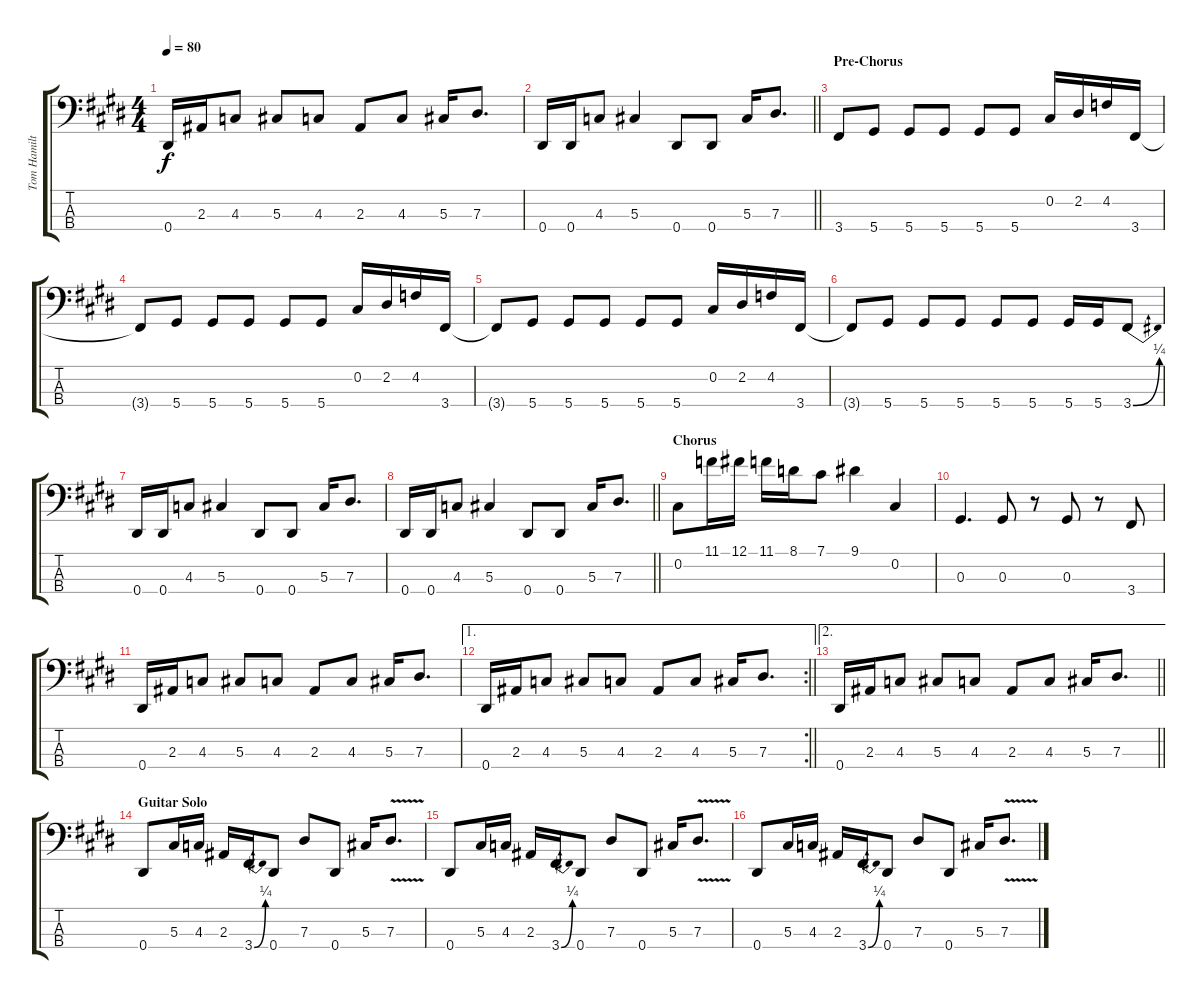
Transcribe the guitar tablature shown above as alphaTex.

\track ("Tom Hamilton (Bass)" "Tom Hamilt") {instrument electricbassfinger}
\staff {score tabs}
\tuning (Gb2 Db2 Ab1 Eb1) {hide}
\ts (4 4)
\tempo 80
\clef f4
\ks e
0.4.16{dy f} 2.3.16 4.3.8 5.3.8 4.3.8 2.3.8 4.3.8 5.3.16 7.3.8{d} |
\barLineRight lightlight
0.4.16 0.4.16 4.3.8 5.3.4 0.4.8 0.4.8 5.3.16 7.3.8{d} |
\section ("" "Pre-Chorus")
3.4.8 5.4.8 5.4.8 5.4.8 5.4.8 5.4.8 0.2.16 2.2.16 4.2.16 3.4.16 |
3.4{t}.8 5.4.8 5.4.8 5.4.8 5.4.8 5.4.8 0.2.16 2.2.16 4.2.16 3.4.16 |
3.4{t}.8 5.4.8 5.4.8 5.4.8 5.4.8 5.4.8 0.2.16 2.2.16 4.2.16 3.4.16 |
3.4{t}.8 5.4.8 5.4.8 5.4.8 5.4.8 5.4.8 5.4.16 5.4.16 3.4{be (bend 0 0 60 1)}.8 |
0.4.16 0.4.16 4.3.8 5.3.4 0.4.8 0.4.8 5.3.16 7.3.8{d} |
\barLineRight lightlight
0.4.16 0.4.16 4.3.8 5.3.4 0.4.8 0.4.8 5.3.16 7.3.8{d} |
\section ("" "Chorus")
0.2.8 11.1.16 12.1.16 11.1.16 8.1.16 7.1.8 9.1.4 0.2.4 |
0.3.4{d} 0.3.8 r.8 0.3.8 r.8 3.4.8 |
0.4.16 2.3.16 4.3.8 5.3.8 4.3.8 2.3.8 4.3.8 5.3.16 7.3.8{d} |
\ae 1
\rc 2
\barLineRight lightlight
0.4.16 2.3.16 4.3.8 5.3.8 4.3.8 2.3.8 4.3.8 5.3.16 7.3.8{d} |
\ae 2
\barLineRight lightlight
0.4.16 2.3.16 4.3.8 5.3.8 4.3.8 2.3.8 4.3.8 5.3.16 7.3.8{d} |
\section ("" "Guitar Solo")
0.4.8 5.3.16 4.3.16 2.3.16 3.4{be (bend 0 0 60 1)}.16 0.4.8 7.3.8 0.4.8 5.3.16 7.3{v}.8{d} |
0.4.8 5.3.16 4.3.16 2.3.16 3.4{be (bend 0 0 60 1)}.16 0.4.8 7.3.8 0.4.8 5.3.16 7.3{v}.8{d} |
0.4.8 5.3.16 4.3.16 2.3.16 3.4{be (bend 0 0 60 1)}.16 0.4.8 7.3.8 0.4.8 5.3.16 7.3{v}.8{d}
